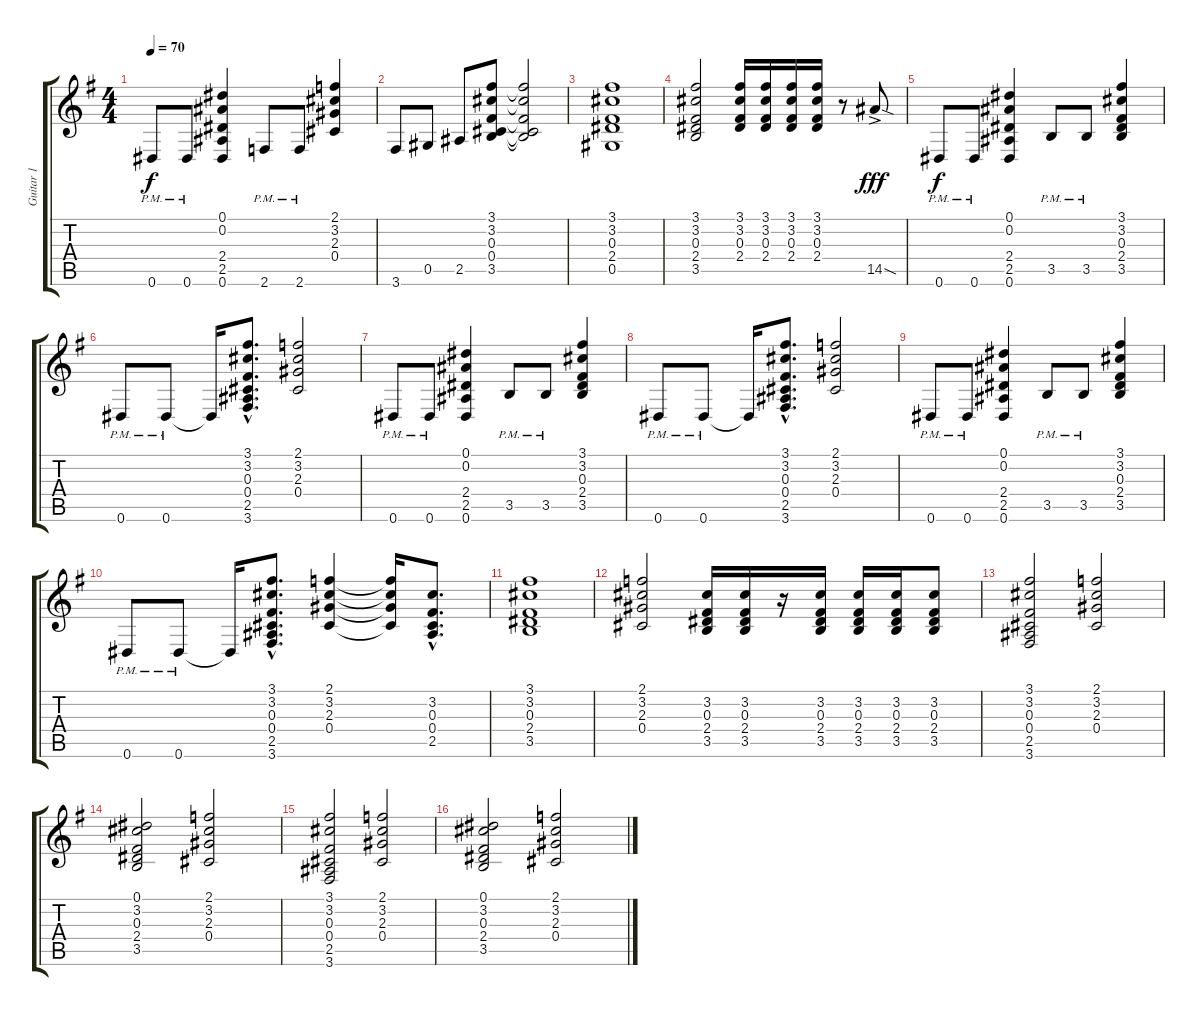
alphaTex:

\track ("Guitar 1" "Guitar 1") {instrument distortionguitar}
\staff {score tabs}
\tuning (Eb4 Bb3 Gb3 Db3 Ab2 Eb2) {hide}
\ts (4 4)
\tempo 70
\clef g2
\ks g
0.6{pm}.8{dy f} 0.6{pm}.8 (0.1 0.2 2.4 2.5 0.6).4 2.6{pm}.8 2.6{pm}.8 (2.1 3.2 2.3 0.4).4 |
3.6.8 0.5.8 2.5.8 (3.1 3.2 0.3 0.4 3.5).8 (3.1{t} 3.2{t} 0.3{t} 0.4{t} 3.5{t}).2 |
(3.1 3.2 0.3 2.4 0.5).1 |
(3.1 3.2 0.3 2.4 3.5).2 (3.1 3.2 0.3 2.4).16 (3.1 3.2 0.3 2.4).16 (3.1 3.2 0.3 2.4).16 (3.1 3.2 0.3 2.4).16 r.8 14.5{sod ac}.8{dy fff} |
0.6{pm}.8{dy f} 0.6{pm}.8 (0.1 0.2 2.4 2.5 0.6).4 3.5{pm}.8 3.5{pm}.8 (3.1 3.2 0.3 2.4 3.5).4 |
0.6{pm}.8 0.6{pm}.8 0.6{t}.16 (3.1{hac} 3.2{hac} 0.3{hac} 0.4{hac} 2.5{hac} 3.6{hac}).8{d} (2.1 3.2 2.3 0.4).2 |
0.6{pm}.8 0.6{pm}.8 (0.1 0.2 2.4 2.5 0.6).4 3.5{pm}.8 3.5{pm}.8 (3.1 3.2 0.3 2.4 3.5).4 |
0.6{pm}.8 0.6{pm}.8 0.6{t}.16 (3.1{hac} 3.2{hac} 0.3{hac} 0.4{hac} 2.5{hac} 3.6{hac}).8{d} (2.1 3.2 2.3 0.4).2 |
0.6{pm}.8 0.6{pm}.8 (0.1 0.2 2.4 2.5 0.6).4 3.5{pm}.8 3.5{pm}.8 (3.1 3.2 0.3 2.4 3.5).4 |
0.6{pm}.8 0.6{pm}.8 0.6{t}.16 (3.1{hac} 3.2{hac} 0.3{hac} 0.4{hac} 2.5{hac} 3.6{hac}).8{d} (2.1 3.2 2.3 0.4).4 (2.1{t} 3.2{t} 2.3{t} 0.4{t}).16 (3.2{hac} 0.3{hac} 0.4{hac} 2.5{hac}).8{d} |
(3.1 3.2 0.3 2.4 3.5).1 |
(2.1 3.2 2.3 0.4).2 (3.2 0.3 2.4 3.5).16 (3.2 0.3 2.4 3.5).16 r.16 (3.2 0.3 2.4 3.5).16 (3.2 0.3 2.4 3.5).16 (3.2 0.3 2.4 3.5).16 (3.2 0.3 2.4 3.5).8 |
(3.1 3.2 0.3 0.4 2.5 3.6).2 (2.1 3.2 2.3 0.4).2 |
(0.1 3.2 0.3 2.4 3.5).2 (2.1 3.2 2.3 0.4).2 |
(3.1 3.2 0.3 0.4 2.5 3.6).2 (2.1 3.2 2.3 0.4).2 |
(0.1 3.2 0.3 2.4 3.5).2 (2.1 3.2 2.3 0.4).2
